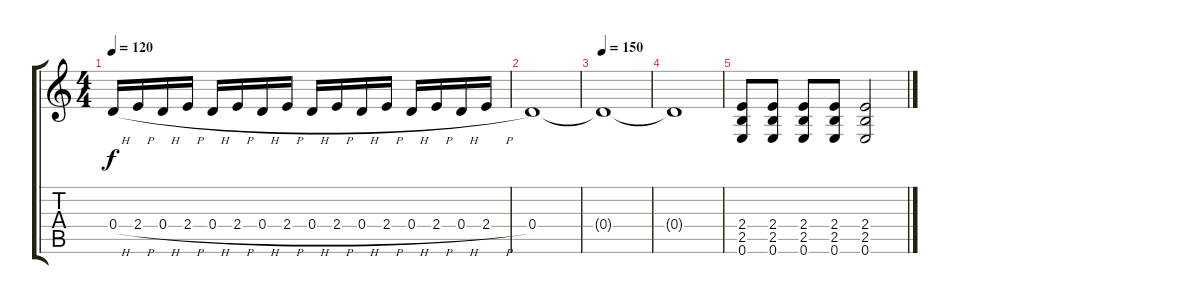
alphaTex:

\track "" {instrument distortionguitar}
\staff {score tabs}
\tuning (E4 B3 G3 D3 A2 E2) {hide}
\ts (4 4)
\tempo 120
\clef g2
\ks c
0.4{h}.16{dy f} 2.4{h}.16 0.4{h}.16 2.4{h}.16 0.4{h}.16 2.4{h}.16 0.4{h}.16 2.4{h}.16 0.4{h}.16 2.4{h}.16 0.4{h}.16 2.4{h}.16 0.4{h}.16 2.4{h}.16 0.4{h}.16 2.4{h}.16 |
0.4.1 |
\tempo 150
0.4{t}.1 |
0.4{t}.1 |
(2.4 2.5 0.6).8 (2.4 2.5 0.6).8 (2.4 2.5 0.6).8 (2.4 2.5 0.6).8 (2.4 2.5 0.6).2
